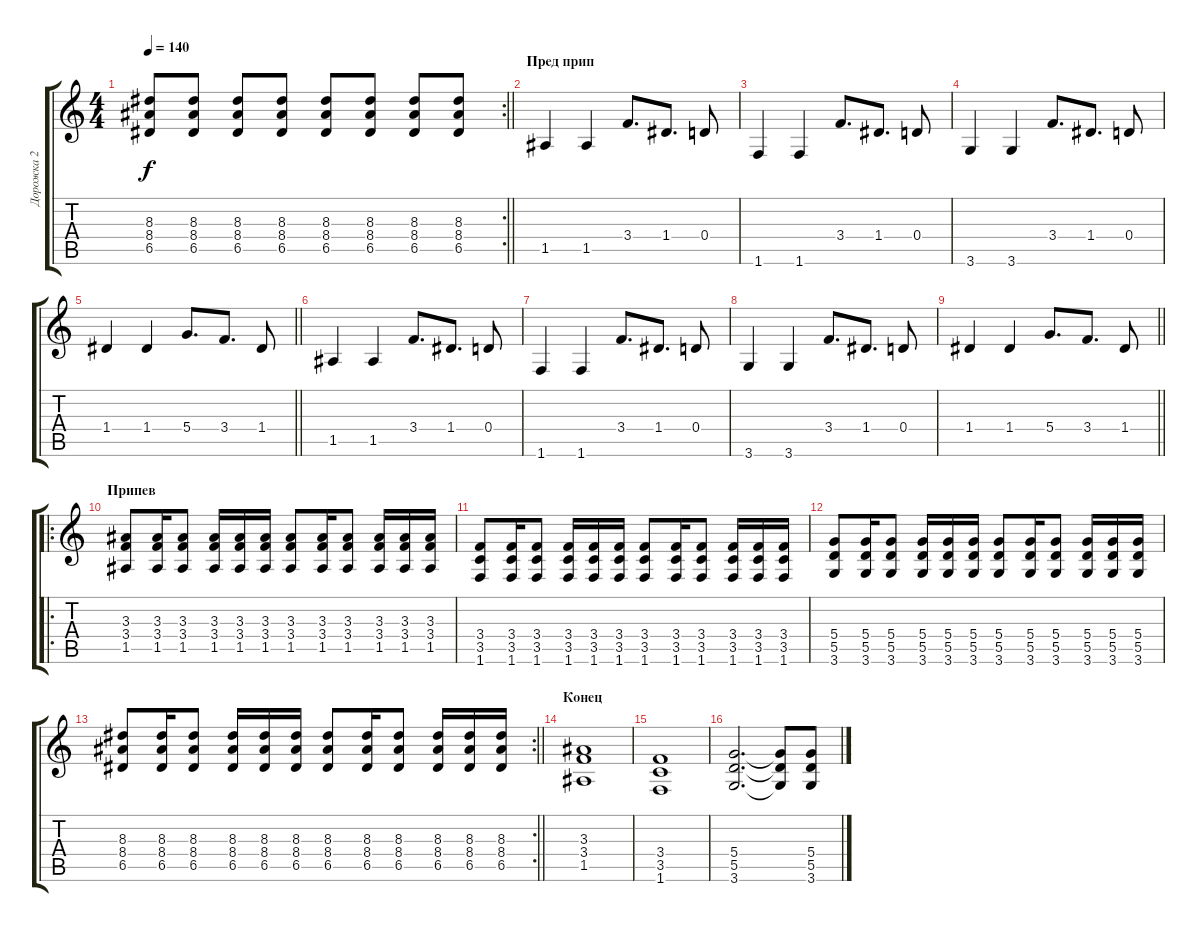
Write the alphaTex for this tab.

\track ("Дорожка 2" "Дорожка 2") {instrument distortionguitar}
\staff {score tabs}
\tuning (E4 B3 G3 D3 A2 E2) {hide}
\rc 2
\ts (4 4)
\tempo 140
\clef g2
\barLineRight lightlight
\ks c
(8.3 8.4 6.5).8{dy f} (8.3 8.4 6.5).8 (8.3 8.4 6.5).8 (8.3 8.4 6.5).8 (8.3 8.4 6.5).8 (8.3 8.4 6.5).8 (8.3 8.4 6.5).8 (8.3 8.4 6.5).8 |
\section ("" "Пред прип")
1.5.4{volume 16} 1.5.4 3.4.8{d} 1.4.8{d} 0.4.8 |
1.6.4 1.6.4 3.4.8{d} 1.4.8{d} 0.4.8 |
3.6.4 3.6.4 3.4.8{d} 1.4.8{d} 0.4.8 |
\barLineRight lightlight
1.4.4 1.4.4 5.4.8{d} 3.4.8{d} 1.4.8 |
1.5.4{volume 16} 1.5.4 3.4.8{d} 1.4.8{d} 0.4.8 |
1.6.4 1.6.4 3.4.8{d} 1.4.8{d} 0.4.8 |
3.6.4 3.6.4 3.4.8{d} 1.4.8{d} 0.4.8 |
\barLineRight lightlight
1.4.4 1.4.4 5.4.8{d} 3.4.8{d} 1.4.8 |
\ro
\section ("" "Припев")
(3.3 3.4 1.5).8{volume 13} (3.3 3.4 1.5).16 (3.3 3.4 1.5).8 (3.3 3.4 1.5).16 (3.3 3.4 1.5).16 (3.3 3.4 1.5).16 (3.3 3.4 1.5).8 (3.3 3.4 1.5).16 (3.3 3.4 1.5).8 (3.3 3.4 1.5).16 (3.3 3.4 1.5).16 (3.3 3.4 1.5).16 |
(3.4 3.5 1.6).8 (3.4 3.5 1.6).16 (3.4 3.5 1.6).8 (3.4 3.5 1.6).16 (3.4 3.5 1.6).16 (3.4 3.5 1.6).16 (3.4 3.5 1.6).8 (3.4 3.5 1.6).16 (3.4 3.5 1.6).8 (3.4 3.5 1.6).16 (3.4 3.5 1.6).16 (3.4 3.5 1.6).16 |
(5.4 5.5 3.6).8 (5.4 5.5 3.6).16 (5.4 5.5 3.6).8 (5.4 5.5 3.6).16 (5.4 5.5 3.6).16 (5.4 5.5 3.6).16 (5.4 5.5 3.6).8 (5.4 5.5 3.6).16 (5.4 5.5 3.6).8 (5.4 5.5 3.6).16 (5.4 5.5 3.6).16 (5.4 5.5 3.6).16 |
\rc 2
\barLineRight lightlight
(8.3 8.4 6.5).8 (8.3 8.4 6.5).16 (8.3 8.4 6.5).8 (8.3 8.4 6.5).16 (8.3 8.4 6.5).16 (8.3 8.4 6.5).16 (8.3 8.4 6.5).8 (8.3 8.4 6.5).16 (8.3 8.4 6.5).8 (8.3 8.4 6.5).16 (8.3 8.4 6.5).16 (8.3 8.4 6.5).16 |
\section ("" "Конец")
(3.3 3.4 1.5).1 |
(3.4 3.5 1.6).1 |
(5.4 5.5 3.6).2{d} (5.4{t} 5.5{t} 3.6{t}).8 (5.4 5.5 3.6).8
